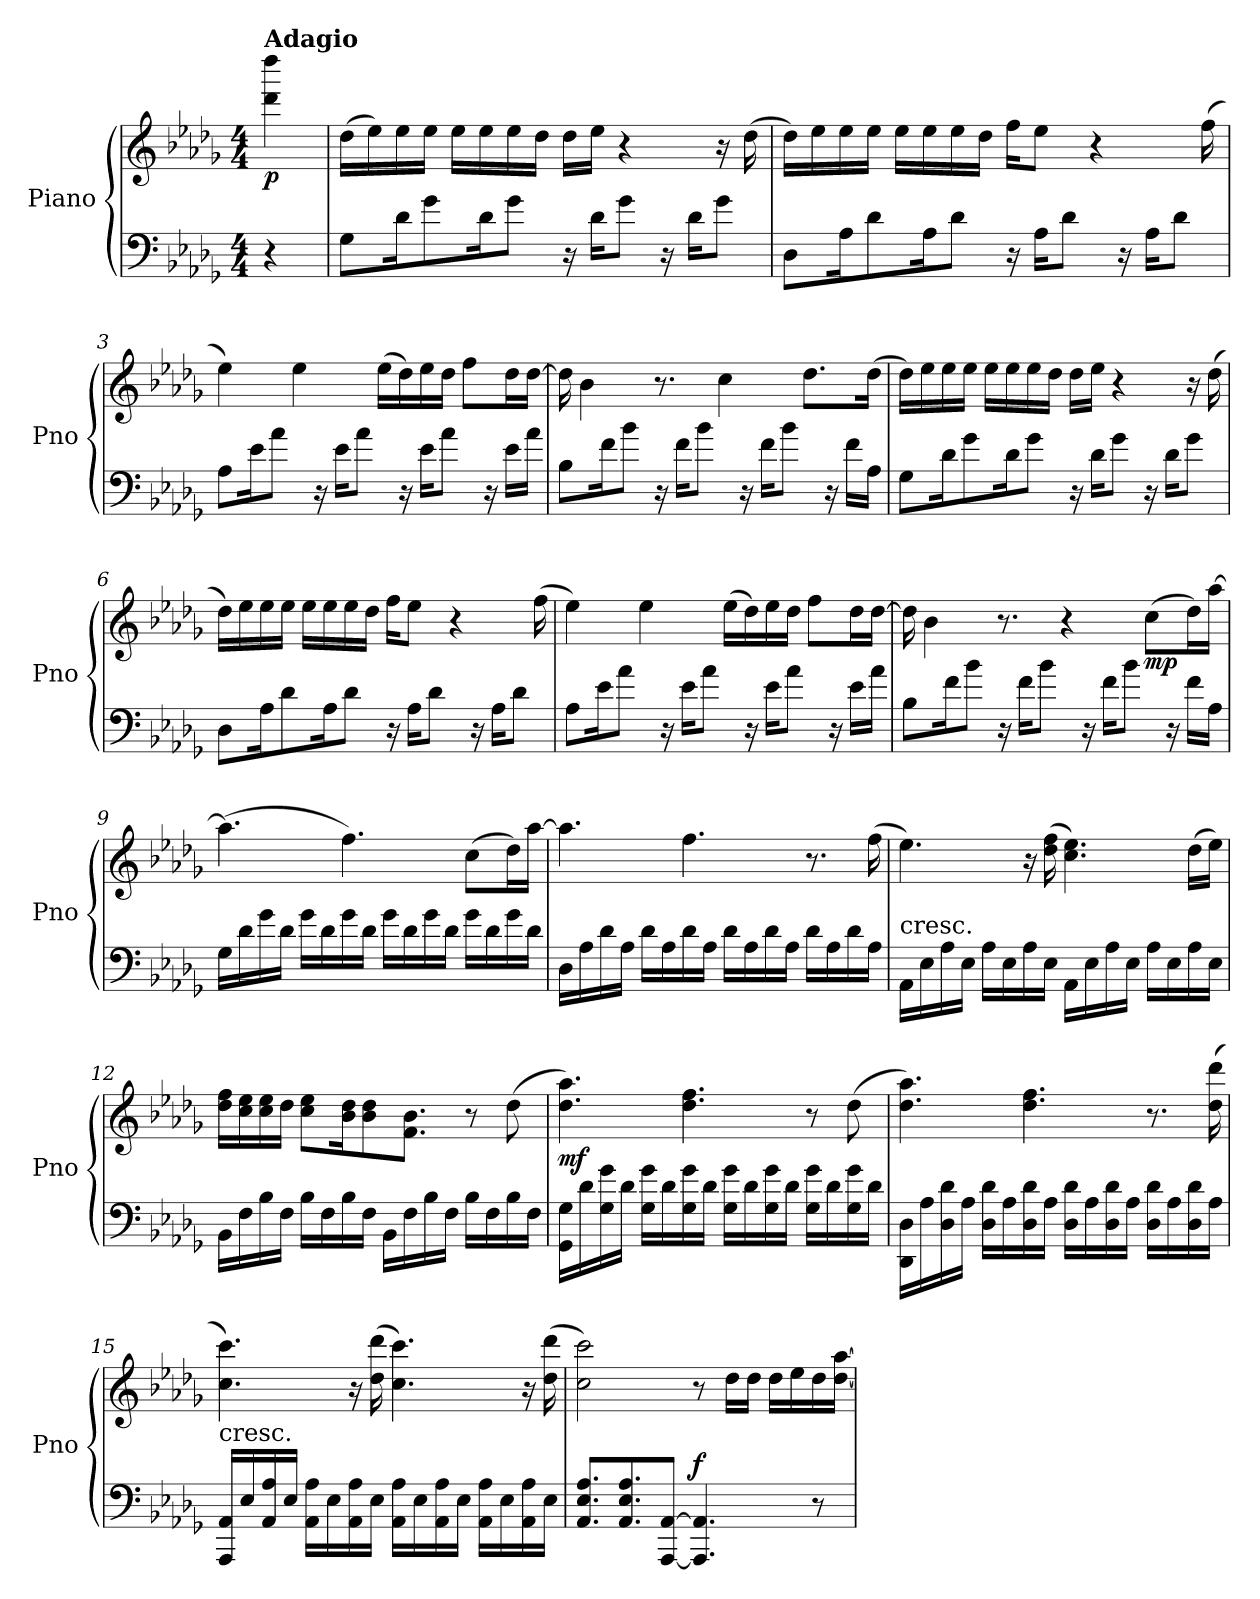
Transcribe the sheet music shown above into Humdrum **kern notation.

**kern	**kern	**dynam
*part1	*part1	*part1
*staff2	*staff1	*staff1/2
*I"Piano	*	*
*I'Pno	*	*
*clefF4	*clefG2	*
*k[b-e-a-d-g-]	*k[b-e-a-d-g-]	*
*M4/4	*M4/4	*
=	=	=
!	!LO:TX:a:B:t=Adagio	!
!	!	!LO:DY:b
4r	4ddd-\ 4dddd-\	p
=1	=1	=1
8G-\L	(16dd-\LL	.
.	16ee-\)	.
16d-\K	16ee-\	.
8g-\	16ee-\JJ	.
.	16ee-\LL	.
16d-\K	16ee-\	.
8g-\J	16ee-\	.
.	16dd-\JJ	.
16r	16dd-\LL	.
16d-\KL	16ee-\JJ	.
8g-\J	4r	.
16r	.	.
16d-\KL	.	.
8g-\J	16r	.
.	(16dd-\	.
=2	=2	=2
8D-\L	16dd-\LL)	.
.	16ee-\	.
16A-\K	16ee-\	.
8d-\	16ee-\JJ	.
.	16ee-\LL	.
16A-\K	16ee-\	.
8d-\J	16ee-\	.
.	16dd-\JJ	.
16r	16ff\KL	.
16A-\KL	8ee-\J	.
8d-\J	.	.
.	4r	.
16r	.	.
16A-\KL	.	.
8d-\J	.	.
.	(16ff\	.
!!LO:LB:g=z
=3	=3	=3
8A-\L	4ee-\)	.
16e-\K	.	.
8a-\J	.	.
.	4ee-\	.
16r	.	.
16e-\KL	.	.
8a-\J	.	.
.	(16ee-\LL	.
16r	16dd-\)	.
16e-\KL	16ee-\	.
8a-\J	16dd-\JJ	.
.	8ff\L	.
16r	.	.
16e-\LL	16dd-\L	.
16a-\JJ	[16dd-\JJ	.
=4	=4	=4
8B-\L	16dd-\]	.
.	4b-\	.
16f\K	.	.
8b-\J	.	.
16r	8.r	.
16f\KL	.	.
8b-\J	.	.
.	4cc\	.
16r	.	.
16f\KL	.	.
8b-\J	.	.
.	8.dd-\L	.
16r	.	.
16f\LL	.	.
16A-\JJ	(16dd-\Jk	.
!!LO:LB:g=z
=5	=5	=5
8G-\L	16dd-\LL)	.
.	16ee-\	.
16d-\K	16ee-\	.
8g-\	16ee-\JJ	.
.	16ee-\LL	.
16d-\K	16ee-\	.
8g-\J	16ee-\	.
.	16dd-\JJ	.
16r	16dd-\LL	.
16d-\KL	16ee-\JJ	.
8g-\J	4r	.
16r	.	.
16d-\KL	.	.
8g-\J	16r	.
.	(16dd-\	.
=6	=6	=6
8D-\L	16dd-\LL)	.
.	16ee-\	.
16A-\K	16ee-\	.
8d-\	16ee-\JJ	.
.	16ee-\LL	.
16A-\K	16ee-\	.
8d-\J	16ee-\	.
.	16dd-\JJ	.
16r	16ff\KL	.
16A-\KL	8ee-\J	.
8d-\J	.	.
.	4r	.
16r	.	.
16A-\KL	.	.
8d-\J	.	.
.	(16ff\	.
!!LO:LB:g=z
=7	=7	=7
8A-\L	4ee-\)	.
16e-\K	.	.
8a-\J	.	.
.	4ee-\	.
16r	.	.
16e-\KL	.	.
8a-\J	.	.
.	(16ee-\LL	.
16r	16dd-\)	.
16e-\KL	16ee-\	.
8a-\J	16dd-\JJ	.
.	8ff\L	.
16r	.	.
16e-\LL	16dd-\L	.
16a-\JJ	[16dd-\JJ	.
=8	=8	=8
8B-\L	16dd-\]	.
.	4b-\	.
16f\K	.	.
8b-\J	.	.
16r	8.r	.
16f\KL	.	.
8b-\J	.	.
.	4r	.
16r	.	.
16f\KL	.	.
8b-\J	.	.
!	!	!LO:DY:b
.	(8cc\L	mp
16r	.	.
16f\LL	16dd-\L)	.
16A-\JJ	[16aa-\JJ	.
!!LO:LB:g=z
=9	=9	=9
16G-\LL	(4.aa-\]	.
16d-\	.	.
16g-\	.	.
16d-\JJ	.	.
16g-\LL	.	.
16d-\	.	.
16g-\	4.ff\)	.
16d-\JJ	.	.
16g-\LL	.	.
16d-\	.	.
16g-\	.	.
16d-\JJ	.	.
16g-\LL	(8cc\L	.
16d-\	.	.
16g-\	16dd-\L)	.
16d-\JJ	[16aa-\JJ	.
=10	=10	=10
16D-\LL	4.aa-\]	.
16A-\	.	.
16d-\	.	.
16A-\JJ	.	.
16d-\LL	.	.
16A-\	.	.
16d-\	4.ff\	.
16A-\JJ	.	.
16d-\LL	.	.
16A-\	.	.
16d-\	.	.
16A-\JJ	.	.
16d-\LL	8.r	.
16A-\	.	.
16d-\	.	.
16A-\JJ	(16ff\	.
!!LO:PB:g=z
=11	=11	=11
!LO:TX:a:t=cresc.	!	!
16AA-\LL	4.ee-\)	.
16E-\	.	.
16A-\	.	.
16E-\JJ	.	.
16A-\LL	.	.
16E-\	.	.
16A-\	16r	.
16E-\JJ	(16dd-\ 16ff\	.
16AA-\LL	4.cc\ 4.ee-\)	.
16E-\	.	.
16A-\	.	.
16E-\JJ	.	.
16A-\LL	.	.
16E-\	.	.
16A-\	(16dd-\LL	.
16E-\JJ	16ee-\JJ)	.
=12	=12	=12
16BB-\LL	16dd-\ 16ff\LL	.
16F\	16cc\ 16ee-\	.
16B-\	16cc\ 16ee-\	.
16F\JJ	16dd-\JJ	.
16B-\LL	8cc\ 8ee-\L	.
16F\	.	.
16B-\	16b-\ 16dd-\K	.
16F\JJ	8b-\ 8dd-\	.
16BB-\LL	.	.
16F\	8.f\ 8.b-\J	.
16B-\	.	.
16F\JJ	.	.
16B-\LL	8r	.
16F\	.	.
16B-\	(8dd-\	.
16F\JJ	.	.
!!LO:LB:g=z
=13	=13	=13
!	!	!LO:DY:b
16GG-\ 16G-\LL	4.dd-\ 4.aa-\)	mf
16d-\	.	.
16G-\ 16g-\	.	.
16d-\JJ	.	.
16G-\ 16g-\LL	.	.
16d-\	.	.
16G-\ 16g-\	4.dd-\ 4.ff\	.
16d-\JJ	.	.
16G-\ 16g-\LL	.	.
16d-\	.	.
16G-\ 16g-\	.	.
16d-\JJ	.	.
16G-\ 16g-\LL	8r	.
16d-\	.	.
16G-\ 16g-\	(8dd-\	.
16d-\JJ	.	.
=14	=14	=14
16DD-\ 16D-\LL	4.dd-\ 4.aa-\)	.
16A-\	.	.
16D-\ 16d-\	.	.
16A-\JJ	.	.
16D-\ 16d-\LL	.	.
16A-\	.	.
16D-\ 16d-\	4.dd-\ 4.ff\	.
16A-\JJ	.	.
16D-\ 16d-\LL	.	.
16A-\	.	.
16D-\ 16d-\	.	.
16A-\JJ	.	.
16D-\ 16d-\LL	8.r	.
16A-\	.	.
16D-\ 16d-\	.	.
16A-\JJ	(16dd-\ 16ddd-\	.
!!LO:LB:g=z
=15	=15	=15
!LO:TX:a:t=cresc.	!	!
16AAA-/ 16AA-/LL	4.cc\ 4.ccc\)	.
16E-/	.	.
16AA-/ 16A-/	.	.
16E-/JJ	.	.
16AA-\ 16A-\LL	.	.
16E-\	.	.
16AA-\ 16A-\	16r	.
16E-\JJ	(16dd-\ 16ddd-\	.
16AA-\ 16A-\LL	4.cc\ 4.ccc\)	.
16E-\	.	.
16AA-\ 16A-\	.	.
16E-\JJ	.	.
16AA-\ 16A-\LL	.	.
16E-\	.	.
16AA-\ 16A-\	16r	.
16E-\JJ	(16dd-\ 16ddd-\	.
=16	=16	=16
8.AA-/ 8.E-/ 8.A-/L	2cc\ 2ccc\)	.
8.AA-/ 8.E-/ 8.A-/	.	.
[8AAA-/ [8AA-/J	.	.
!	!	!LO:DY:a=2
4.AAA-/] 4.AA-/]	8r	f
.	16dd-\LL	.
.	16dd-\JJ	.
.	16dd-\LL	.
.	16ee-\	.
8r	16dd-\	.
.	[16dd-\ [16aa-\JJ	.
=	=	=
*-	*-	*-
